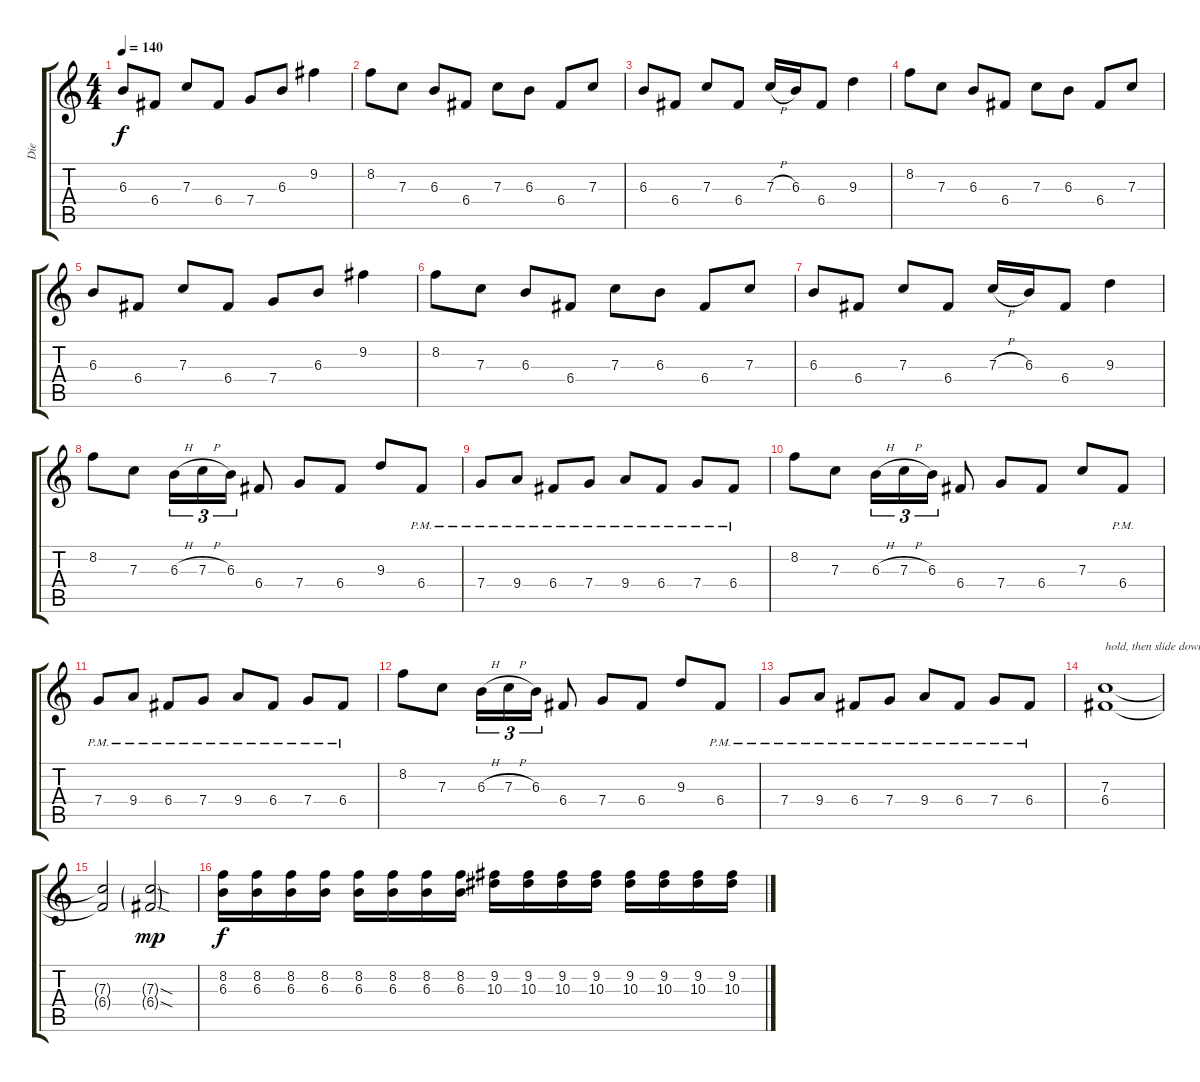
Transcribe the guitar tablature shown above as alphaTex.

\track ("Die" "Die") {instrument distortionguitar}
\staff {score tabs}
\tuning (D4 A3 F3 C3 G2 D2) {hide}
\ts (4 4)
\tempo 140
\clef g2
\ks c
6.3.8{dy f} 6.4.8 7.3.8 6.4.8 7.4.8 6.3.8 9.2.4 |
8.2.8 7.3.8 6.3.8 6.4.8 7.3.8 6.3.8 6.4.8 7.3.8 |
6.3.8 6.4.8 7.3.8 6.4.8 7.3{h}.16 6.3.16 6.4.8 9.3.4 |
8.2.8 7.3.8 6.3.8 6.4.8 7.3.8 6.3.8 6.4.8 7.3.8 |
6.3.8 6.4.8 7.3.8 6.4.8 7.4.8 6.3.8 9.2.4 |
8.2.8 7.3.8 6.3.8 6.4.8 7.3.8 6.3.8 6.4.8 7.3.8 |
6.3.8 6.4.8 7.3.8 6.4.8 7.3{h}.16 6.3.16 6.4.8 9.3.4 |
8.2.8 7.3.8 6.3{h}.16{tu (3 2)} 7.3{h}.16{tu (3 2)} 6.3.16{tu (3 2)} 6.4.8 7.4.8 6.4.8 9.3.8 6.4{pm}.8 |
7.4{pm}.8 9.4{pm}.8 6.4{pm}.8 7.4{pm}.8 9.4{pm}.8 6.4{pm}.8 7.4{pm}.8 6.4{pm}.8 |
8.2.8 7.3.8 6.3{h}.16{tu (3 2)} 7.3{h}.16{tu (3 2)} 6.3.16{tu (3 2)} 6.4.8 7.4.8 6.4.8 7.3.8 6.4{pm}.8 |
7.4{pm}.8 9.4{pm}.8 6.4{pm}.8 7.4{pm}.8 9.4{pm}.8 6.4{pm}.8 7.4{pm}.8 6.4{pm}.8 |
8.2.8 7.3.8 6.3{h}.16{tu (3 2)} 7.3{h}.16{tu (3 2)} 6.3.16{tu (3 2)} 6.4.8 7.4.8 6.4.8 9.3.8 6.4{pm}.8 |
7.4{pm}.8 9.4{pm}.8 6.4{pm}.8 7.4{pm}.8 9.4{pm}.8 6.4{pm}.8 7.4{pm}.8 6.4{pm}.8 |
(7.3 6.4).1{txt "hold, then slide down"} |
(7.3{t} 6.4{t}).2 (7.3{sod g} 6.4{sod g}).2{dy mp} |
(8.2 6.3).16{dy f} (8.2 6.3).16 (8.2 6.3).16 (8.2 6.3).16 (8.2 6.3).16 (8.2 6.3).16 (8.2 6.3).16 (8.2 6.3).16 (9.2 10.3).16 (9.2 10.3).16 (9.2 10.3).16 (9.2 10.3).16 (9.2 10.3).16 (9.2 10.3).16 (9.2 10.3).16 (9.2 10.3).16
